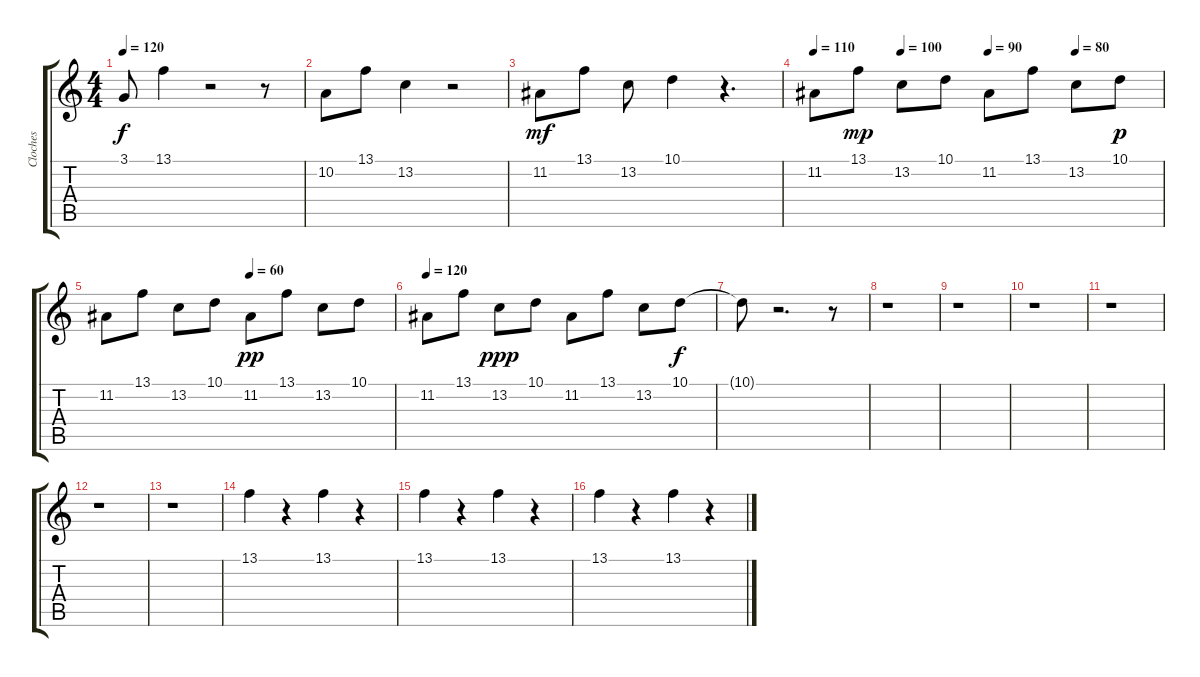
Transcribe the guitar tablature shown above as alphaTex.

\track ("Cloches" "Cloches") {instrument tubularbells}
\staff {score tabs}
\tuning (E4 B3 G3 D3 A2 E2) {hide}
\ts (4 4)
\tempo 120
\clef g2
\ks c
3.1.8{dy f} 13.1.4 r.2 r.8 |
10.2.8 13.1.8 13.2.4 r.2 |
11.2.8{dy mf} 13.1.8 13.2.8 10.1.4 r.4{d} |
\tempo 110
\tempo (100 0.25)
\tempo (90 0.5)
\tempo (80 0.75)
11.2.8 13.1.8{dy mp} 13.2.8 10.1.8 11.2.8 13.1.8 13.2.8 10.1.8{dy p} |
\tempo (60 0.5)
11.2.8 13.1.8 13.2.8 10.1.8 11.2.8{dy pp} 13.1.8 13.2.8 10.1.8 |
\tempo 120
11.2.8 13.1.8 13.2.8{dy ppp} 10.1.8 11.2.8 13.1.8 13.2.8 10.1.8{dy f} |
10.1{t}.8 r.2{d} r.8 |
r.1 |
r.1 |
r.1 |
r.1 |
r.1 |
r.1 |
13.1.4 r.4 13.1.4 r.4 |
13.1.4 r.4 13.1.4 r.4 |
13.1.4 r.4 13.1.4 r.4
